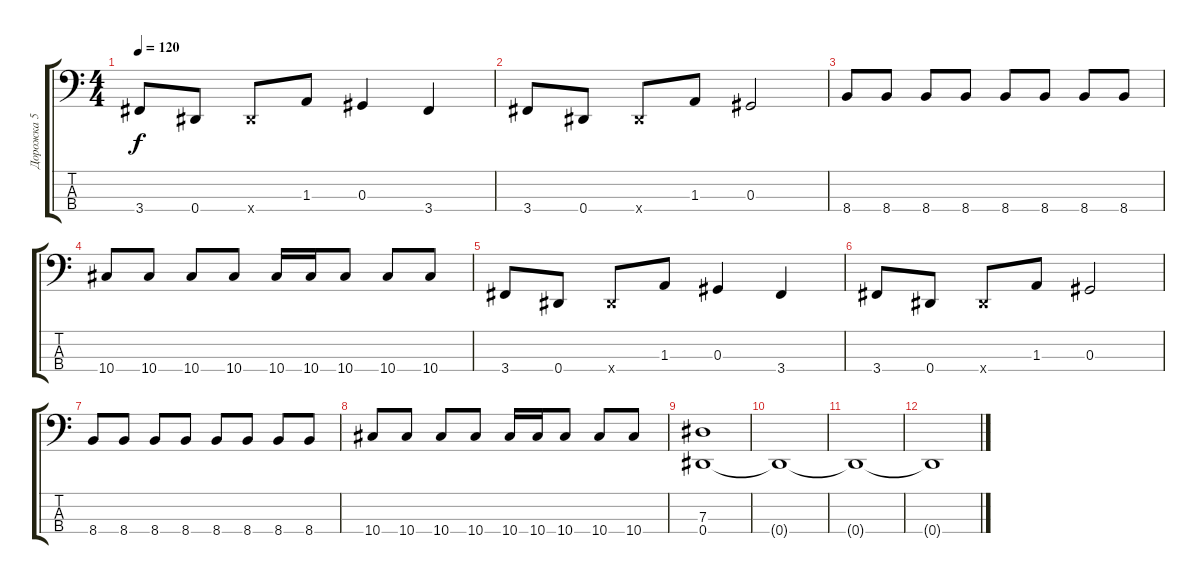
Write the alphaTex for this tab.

\track ("Дорожка 5" "Дорожка 5") {instrument electricbassfinger}
\staff {score tabs}
\tuning (Gb2 Db2 Ab1 Eb1) {hide}
\ts (4 4)
\tempo 120
\clef f4
\ks c
3.4.8{dy f} 0.4.8 0.4{x}.8 1.3.8 0.3.4 3.4.4 |
3.4.8 0.4.8 0.4{x}.8 1.3.8 0.3.2 |
8.4.8{instrument electricbassfinger} 8.4.8 8.4.8 8.4.8 8.4.8 8.4.8 8.4.8 8.4.8 |
10.4.8 10.4.8 10.4.8 10.4.8 10.4.16 10.4.16 10.4.8 10.4.8 10.4.8 |
3.4.8 0.4.8 0.4{x}.8 1.3.8 0.3.4 3.4.4 |
3.4.8 0.4.8 0.4{x}.8 1.3.8 0.3.2 |
8.4.8{instrument electricbassfinger} 8.4.8 8.4.8 8.4.8 8.4.8 8.4.8 8.4.8 8.4.8 |
10.4.8 10.4.8 10.4.8 10.4.8 10.4.16 10.4.16 10.4.8 10.4.8 10.4.8 |
(7.3 0.4).1 |
0.4{t}.1 |
0.4{t}.1 |
0.4{t}.1
